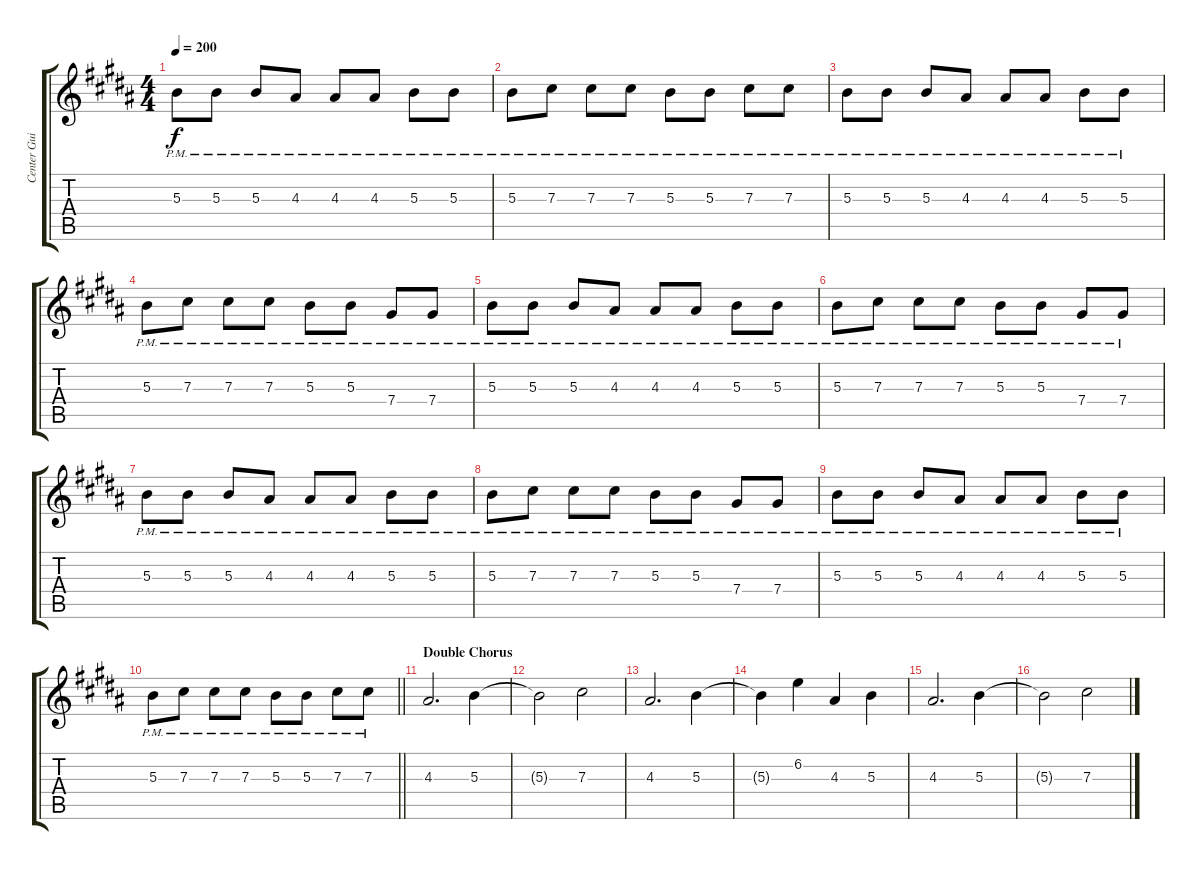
\track ("Center Guitar" "Center Gui") {instrument distortionguitar}
\staff {score tabs}
\tuning (Eb4 Bb3 Gb3 Db3 Ab2 Db2) {hide}
\ts (4 4)
\tempo 200
\clef g2
\ks b
5.3{pm}.8{dy f} 5.3{pm}.8 5.3{pm}.8 4.3{pm}.8 4.3{pm}.8 4.3{pm}.8 5.3{pm}.8 5.3{pm}.8 |
5.3{pm}.8 7.3{pm}.8 7.3{pm}.8 7.3{pm}.8 5.3{pm}.8 5.3{pm}.8 7.3{pm}.8 7.3{pm}.8 |
5.3{pm}.8 5.3{pm}.8 5.3{pm}.8 4.3{pm}.8 4.3{pm}.8 4.3{pm}.8 5.3{pm}.8 5.3{pm}.8 |
5.3{pm}.8 7.3{pm}.8 7.3{pm}.8 7.3{pm}.8 5.3{pm}.8 5.3{pm}.8 7.4{pm}.8 7.4{pm}.8 |
5.3{pm}.8 5.3{pm}.8 5.3{pm}.8 4.3{pm}.8 4.3{pm}.8 4.3{pm}.8 5.3{pm}.8 5.3{pm}.8 |
5.3{pm}.8 7.3{pm}.8 7.3{pm}.8 7.3{pm}.8 5.3{pm}.8 5.3{pm}.8 7.4{pm}.8 7.4{pm}.8 |
5.3{pm}.8 5.3{pm}.8 5.3{pm}.8 4.3{pm}.8 4.3{pm}.8 4.3{pm}.8 5.3{pm}.8 5.3{pm}.8 |
5.3{pm}.8 7.3{pm}.8 7.3{pm}.8 7.3{pm}.8 5.3{pm}.8 5.3{pm}.8 7.4{pm}.8 7.4{pm}.8 |
5.3{pm}.8 5.3{pm}.8 5.3{pm}.8 4.3{pm}.8 4.3{pm}.8 4.3{pm}.8 5.3{pm}.8 5.3{pm}.8 |
\barLineRight lightlight
5.3{pm}.8 7.3{pm}.8 7.3{pm}.8 7.3{pm}.8 5.3{pm}.8 5.3{pm}.8 7.3{pm}.8 7.3{pm}.8 |
\section ("" "Double Chorus")
4.3.2{d balance 8} 5.3.4 |
5.3{t}.2 7.3.2 |
4.3.2{d} 5.3.4 |
5.3{t}.4 6.2.4 4.3.4 5.3.4 |
4.3.2{d} 5.3.4 |
5.3{t}.2 7.3.2
